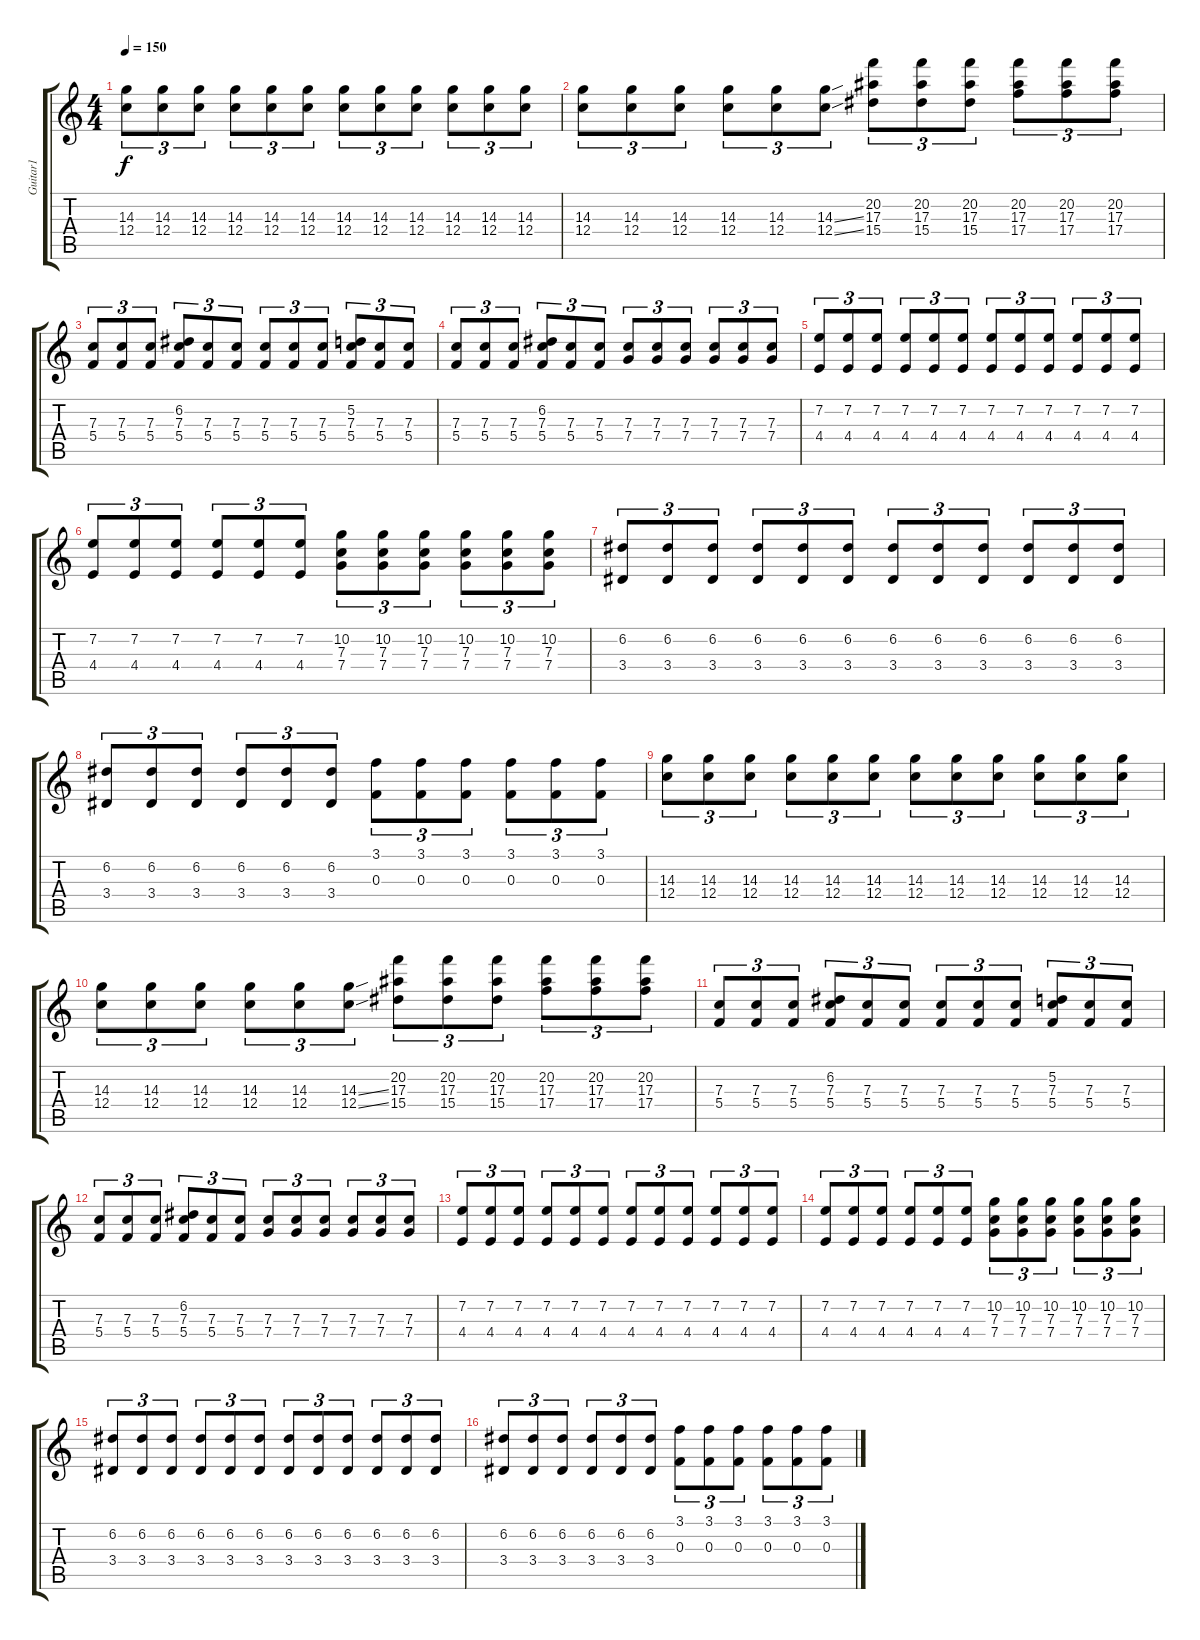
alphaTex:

\track ("Guitar1" "Guitar1") {instrument distortionguitar}
\staff {score tabs}
\tuning (D4 A3 F3 C3 G2 C2) {hide}
\ts (4 4)
\tempo 150
\clef g2
\ks c
(14.3 12.4).8{tu (3 2) dy f} (14.3 12.4).8{tu (3 2)} (14.3 12.4).8{tu (3 2)} (14.3 12.4).8{tu (3 2)} (14.3 12.4).8{tu (3 2)} (14.3 12.4).8{tu (3 2)} (14.3 12.4).8{tu (3 2)} (14.3 12.4).8{tu (3 2)} (14.3 12.4).8{tu (3 2)} (14.3 12.4).8{tu (3 2)} (14.3 12.4).8{tu (3 2)} (14.3 12.4).8{tu (3 2)} |
(14.3 12.4).8{tu (3 2)} (14.3 12.4).8{tu (3 2)} (14.3 12.4).8{tu (3 2)} (14.3 12.4).8{tu (3 2)} (14.3 12.4).8{tu (3 2)} (14.3{ss} 12.4{ss}).8{tu (3 2)} (20.2 17.3 15.4).8{tu (3 2)} (20.2 17.3 15.4).8{tu (3 2)} (20.2 17.3 15.4).8{tu (3 2)} (20.2 17.3 17.4).8{tu (3 2)} (20.2 17.3 17.4).8{tu (3 2)} (20.2 17.3 17.4).8{tu (3 2)} |
(7.3 5.4).8{tu (3 2)} (7.3 5.4).8{tu (3 2)} (7.3 5.4).8{tu (3 2)} (6.2 7.3 5.4).8{tu (3 2)} (7.3 5.4).8{tu (3 2)} (7.3 5.4).8{tu (3 2)} (7.3 5.4).8{tu (3 2)} (7.3 5.4).8{tu (3 2)} (7.3 5.4).8{tu (3 2)} (5.2 7.3 5.4).8{tu (3 2)} (7.3 5.4).8{tu (3 2)} (7.3 5.4).8{tu (3 2)} |
(7.3 5.4).8{tu (3 2)} (7.3 5.4).8{tu (3 2)} (7.3 5.4).8{tu (3 2)} (6.2 7.3 5.4).8{tu (3 2)} (7.3 5.4).8{tu (3 2)} (7.3 5.4).8{tu (3 2)} (7.3 7.4).8{tu (3 2)} (7.3 7.4).8{tu (3 2)} (7.3 7.4).8{tu (3 2)} (7.3 7.4).8{tu (3 2)} (7.3 7.4).8{tu (3 2)} (7.3 7.4).8{tu (3 2)} |
(7.2 4.4).8{tu (3 2)} (7.2 4.4).8{tu (3 2)} (7.2 4.4).8{tu (3 2)} (7.2 4.4).8{tu (3 2)} (7.2 4.4).8{tu (3 2)} (7.2 4.4).8{tu (3 2)} (7.2 4.4).8{tu (3 2)} (7.2 4.4).8{tu (3 2)} (7.2 4.4).8{tu (3 2)} (7.2 4.4).8{tu (3 2)} (7.2 4.4).8{tu (3 2)} (7.2 4.4).8{tu (3 2)} |
(7.2 4.4).8{tu (3 2)} (7.2 4.4).8{tu (3 2)} (7.2 4.4).8{tu (3 2)} (7.2 4.4).8{tu (3 2)} (7.2 4.4).8{tu (3 2)} (7.2 4.4).8{tu (3 2)} (10.2 7.3 7.4).8{tu (3 2)} (10.2 7.3 7.4).8{tu (3 2)} (10.2 7.3 7.4).8{tu (3 2)} (10.2 7.3 7.4).8{tu (3 2)} (10.2 7.3 7.4).8{tu (3 2)} (10.2 7.3 7.4).8{tu (3 2)} |
(6.2 3.4).8{tu (3 2)} (6.2 3.4).8{tu (3 2)} (6.2 3.4).8{tu (3 2)} (6.2 3.4).8{tu (3 2)} (6.2 3.4).8{tu (3 2)} (6.2 3.4).8{tu (3 2)} (6.2 3.4).8{tu (3 2)} (6.2 3.4).8{tu (3 2)} (6.2 3.4).8{tu (3 2)} (6.2 3.4).8{tu (3 2)} (6.2 3.4).8{tu (3 2)} (6.2 3.4).8{tu (3 2)} |
(6.2 3.4).8{tu (3 2)} (6.2 3.4).8{tu (3 2)} (6.2 3.4).8{tu (3 2)} (6.2 3.4).8{tu (3 2)} (6.2 3.4).8{tu (3 2)} (6.2 3.4).8{tu (3 2)} (3.1 0.3).8{tu (3 2)} (3.1 0.3).8{tu (3 2)} (3.1 0.3).8{tu (3 2)} (3.1 0.3).8{tu (3 2)} (3.1 0.3).8{tu (3 2)} (3.1 0.3).8{tu (3 2)} |
(14.3 12.4).8{tu (3 2)} (14.3 12.4).8{tu (3 2)} (14.3 12.4).8{tu (3 2)} (14.3 12.4).8{tu (3 2)} (14.3 12.4).8{tu (3 2)} (14.3 12.4).8{tu (3 2)} (14.3 12.4).8{tu (3 2)} (14.3 12.4).8{tu (3 2)} (14.3 12.4).8{tu (3 2)} (14.3 12.4).8{tu (3 2)} (14.3 12.4).8{tu (3 2)} (14.3 12.4).8{tu (3 2)} |
(14.3 12.4).8{tu (3 2)} (14.3 12.4).8{tu (3 2)} (14.3 12.4).8{tu (3 2)} (14.3 12.4).8{tu (3 2)} (14.3 12.4).8{tu (3 2)} (14.3{ss} 12.4{ss}).8{tu (3 2)} (20.2 17.3 15.4).8{tu (3 2)} (20.2 17.3 15.4).8{tu (3 2)} (20.2 17.3 15.4).8{tu (3 2)} (20.2 17.3 17.4).8{tu (3 2)} (20.2 17.3 17.4).8{tu (3 2)} (20.2 17.3 17.4).8{tu (3 2)} |
(7.3 5.4).8{tu (3 2)} (7.3 5.4).8{tu (3 2)} (7.3 5.4).8{tu (3 2)} (6.2 7.3 5.4).8{tu (3 2)} (7.3 5.4).8{tu (3 2)} (7.3 5.4).8{tu (3 2)} (7.3 5.4).8{tu (3 2)} (7.3 5.4).8{tu (3 2)} (7.3 5.4).8{tu (3 2)} (5.2 7.3 5.4).8{tu (3 2)} (7.3 5.4).8{tu (3 2)} (7.3 5.4).8{tu (3 2)} |
(7.3 5.4).8{tu (3 2)} (7.3 5.4).8{tu (3 2)} (7.3 5.4).8{tu (3 2)} (6.2 7.3 5.4).8{tu (3 2)} (7.3 5.4).8{tu (3 2)} (7.3 5.4).8{tu (3 2)} (7.3 7.4).8{tu (3 2)} (7.3 7.4).8{tu (3 2)} (7.3 7.4).8{tu (3 2)} (7.3 7.4).8{tu (3 2)} (7.3 7.4).8{tu (3 2)} (7.3 7.4).8{tu (3 2)} |
(7.2 4.4).8{tu (3 2)} (7.2 4.4).8{tu (3 2)} (7.2 4.4).8{tu (3 2)} (7.2 4.4).8{tu (3 2)} (7.2 4.4).8{tu (3 2)} (7.2 4.4).8{tu (3 2)} (7.2 4.4).8{tu (3 2)} (7.2 4.4).8{tu (3 2)} (7.2 4.4).8{tu (3 2)} (7.2 4.4).8{tu (3 2)} (7.2 4.4).8{tu (3 2)} (7.2 4.4).8{tu (3 2)} |
(7.2 4.4).8{tu (3 2)} (7.2 4.4).8{tu (3 2)} (7.2 4.4).8{tu (3 2)} (7.2 4.4).8{tu (3 2)} (7.2 4.4).8{tu (3 2)} (7.2 4.4).8{tu (3 2)} (10.2 7.3 7.4).8{tu (3 2)} (10.2 7.3 7.4).8{tu (3 2)} (10.2 7.3 7.4).8{tu (3 2)} (10.2 7.3 7.4).8{tu (3 2)} (10.2 7.3 7.4).8{tu (3 2)} (10.2 7.3 7.4).8{tu (3 2)} |
(6.2 3.4).8{tu (3 2)} (6.2 3.4).8{tu (3 2)} (6.2 3.4).8{tu (3 2)} (6.2 3.4).8{tu (3 2)} (6.2 3.4).8{tu (3 2)} (6.2 3.4).8{tu (3 2)} (6.2 3.4).8{tu (3 2)} (6.2 3.4).8{tu (3 2)} (6.2 3.4).8{tu (3 2)} (6.2 3.4).8{tu (3 2)} (6.2 3.4).8{tu (3 2)} (6.2 3.4).8{tu (3 2)} |
(6.2 3.4).8{tu (3 2)} (6.2 3.4).8{tu (3 2)} (6.2 3.4).8{tu (3 2)} (6.2 3.4).8{tu (3 2)} (6.2 3.4).8{tu (3 2)} (6.2 3.4).8{tu (3 2)} (3.1 0.3).8{tu (3 2)} (3.1 0.3).8{tu (3 2)} (3.1 0.3).8{tu (3 2)} (3.1 0.3).8{tu (3 2)} (3.1 0.3).8{tu (3 2)} (3.1 0.3).8{tu (3 2)}
